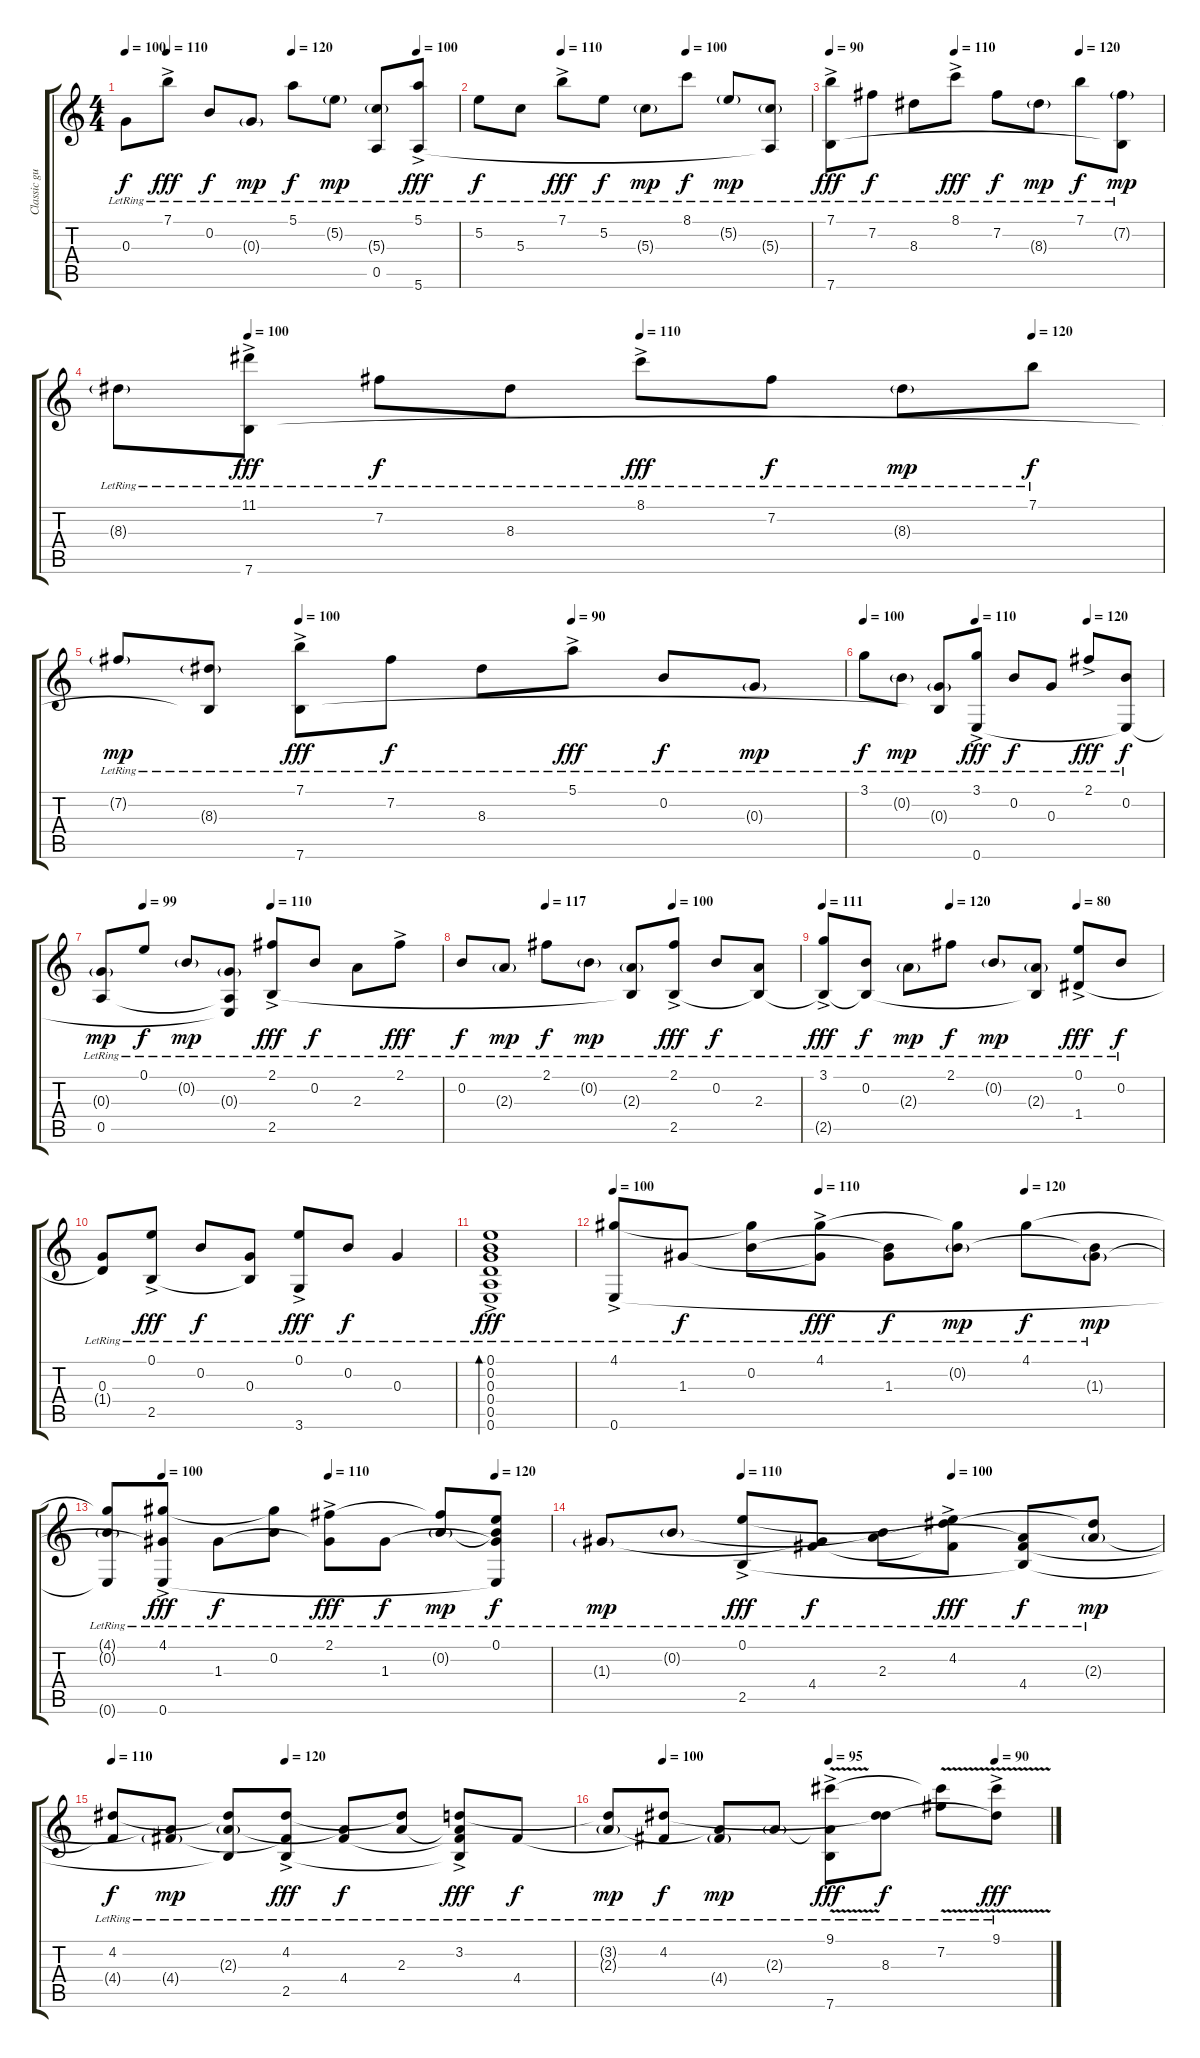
\track ("Classic guitar" "Classic gu") {instrument acousticguitarnylon}
\staff {score tabs}
\tuning (E4 B3 G3 D3 A2 E2) {hide}
\ts (4 4)
\tempo 100
\tempo (110 0.125)
\tempo (120 0.5)
\tempo (100 0.875)
\clef g2
\ks c
0.3{lr}.8{dy f} 7.1{ac lr}.8{dy fff} 0.2{lr}.8{dy f} 0.3{g lr}.8{dy mp} 5.1{lr}.8{dy f} 5.2{g lr}.8{dy mp} (5.3{g lr} 0.5{t}).8 (5.1{ac lr} 5.6{ac lr}).8{dy fff} |
\tempo (110 0.25)
\tempo (100 0.625)
5.2{lr}.8{dy f} 5.3{lr}.8 7.1{ac lr}.8{dy fff} 5.2{lr}.8{dy f} 5.3{g lr}.8{dy mp} 8.1{lr}.8{dy f} 5.2{g lr}.8{dy mp} (5.3{g lr} 5.6{t}).8 |
\tempo 90
\tempo (110 0.375)
\tempo (120 0.75)
(7.1{ac lr} 7.6{ac lr}).8{dy fff} 7.2{lr}.8{dy f} 8.3{lr}.8 8.1{ac lr}.8{dy fff} 7.2{lr}.8{dy f} 8.3{g lr}.8{dy mp} 7.1{lr}.8{dy f} (7.2{g lr} 7.6{t}).8{dy mp} |
\tempo (100 0.125)
\tempo (110 0.5)
\tempo (120 0.875)
8.3{g lr}.8 (11.1{ac lr} 7.6{ac lr}).8{dy fff} 7.2{lr}.8{dy f} 8.3{lr}.8 8.1{ac lr}.8{dy fff} 7.2{lr}.8{dy f} 8.3{g lr}.8{dy mp} 7.1{lr}.8{dy f} |
\tempo (100 0.25)
\tempo (90 0.625)
7.2{g lr}.8{dy mp} (8.3{g lr} 7.6{t}).8 (7.1{ac lr} 7.6{ac lr}).8{dy fff} 7.2{lr}.8{dy f} 8.3{lr}.8 5.1{ac lr}.8{dy fff} 0.2{lr}.8{dy f} 0.3{g lr}.8{dy mp} |
\tempo 100
\tempo (110 0.375)
\tempo (120 0.75)
3.1{lr}.8{dy f} 0.2{g lr}.8{dy mp} (0.3{g lr} 7.6{t}).8 (3.1{ac lr} 0.6{ac lr}).8{dy fff} 0.2{lr}.8{dy f} 0.3{lr}.8 2.1{ac lr}.8{dy fff} (0.2{lr} 0.6{t}).8{dy f} |
\tempo (99 0.125)
\tempo (110 0.5)
(0.3{g lr} 0.5).8{dy mp} 0.1{lr}.8{dy f} 0.2{g lr}.8{dy mp} (0.3{g lr} 0.5{t} 0.6{t}).8 (2.1{ac lr} 2.5{ac lr}).8{dy fff} 0.2{lr}.8{dy f} 2.3{lr}.8 2.1{ac lr}.8{dy fff} |
\tempo (117 0.25)
\tempo (100 0.625)
0.2{lr}.8{dy f} 2.3{g lr}.8{dy mp} 2.1{lr}.8{dy f} 0.2{g lr}.8{dy mp} (2.3{g lr} 2.5{t}).8 (2.1{ac lr} 2.5{ac lr}).8{dy fff} 0.2{lr}.8{dy f} (2.3{lr} 2.5{t}).8 |
\tempo 111
\tempo (120 0.375)
\tempo (80 0.75)
(3.1{ac lr} 2.5{t}).8{dy fff} (0.2{lr} 2.5{t}).8{dy f} 2.3{g lr}.8{dy mp} 2.1{lr}.8{dy f} 0.2{g lr}.8{dy mp} (2.3{g lr} 2.5{t}).8 (0.1{ac lr} 1.4{ac lr}).8{dy fff} 0.2{lr}.8{dy f} |
(0.3{lr} 1.4{t}).8 (0.1{ac lr} 2.5{ac lr}).8{dy fff} 0.2{lr}.8{dy f} (0.3{lr} 2.5{t}).8 (0.1{ac lr} 3.6{ac lr}).8{dy fff} 0.2{lr}.8{dy f} 0.3{lr}.4 |
(0.1{ac lr} 0.2 0.3{ac} 0.4{ac} 0.5{ac} 0.6{ac}).1{bd 480 dy fff} |
\tempo 100
\tempo (110 0.375)
\tempo (120 0.75)
(4.1{ac lr} 0.6{ac lr}).8 1.3{lr}.8{dy f} (4.1{t} 0.2{lr}).8 (4.1{ac lr} 1.3{t}).8{dy fff} (0.2{t} 1.3{lr}).8{dy f} (4.1{t} 0.2{g lr}).8{dy mp} 4.1{lr}.8{dy f} (0.2{t} 1.3{g lr}).8{dy mp} |
\tempo (100 0.125)
\tempo (110 0.5)
\tempo (120 0.875)
(4.1{t} 0.2{g lr} 0.6{t}).8 (4.1{ac lr} 1.3{t} 0.6{ac lr}).8{dy fff} 1.3{lr}.8{dy f} (4.1{t} 0.2{lr}).8 (2.1{ac lr} 1.3{t}).8{dy fff} 1.3{lr}.8{dy f} (2.1{t} 0.2{g lr}).8{dy mp} (0.1{lr} 0.2{t} 1.3{t} 0.6{t}).8{dy f} |
\tempo (110 0.25)
\tempo (100 0.625)
1.3{g lr}.8{dy mp} 0.2{g lr}.8 (0.1{ac lr} 2.5{ac lr}).8{dy fff} (1.3{t} 4.4{lr}).8{dy f} (0.2{t} 2.3{lr}).8 (0.1{t} 4.2{ac lr} 4.4{t}).8{dy fff} (2.3{t} 4.4{lr} 2.5{t}).8{dy f} (4.2{t} 2.3{g lr}).8{dy mp} |
\tempo 110
\tempo (120 0.375)
(4.2{lr} 4.4{t}).8{dy f} (2.3{t} 4.4{g lr}).8{dy mp} (4.2{t} 2.3{g lr} 2.5{t}).8 (4.2{ac lr} 4.4{t} 2.5{ac lr}).8{dy fff} (2.3{t} 4.4{lr}).8{dy f} (4.2{t} 2.3{lr}).8 (3.2{ac lr} 2.3{t} 4.4{t} 2.5{t}).8{dy fff} 4.4{lr}.8{dy f} |
\tempo (100 0.125)
\tempo (95 0.5)
\tempo (90 0.875)
(3.2{t} 2.3{g lr}).8{dy mp} (4.2{lr} 4.4{t}).8{dy f} (2.3{t} 4.4{g lr}).8{dy mp} 2.3{g lr}.8 (9.1{v ac lr} 2.3{t} 7.6{ac lr}).8{dy fff} (4.2{t} 8.3{lr}).8{dy f} (9.1{t} 7.2{lr}).8 (9.1{v ac lr} 8.3{t}).8{dy fff}
